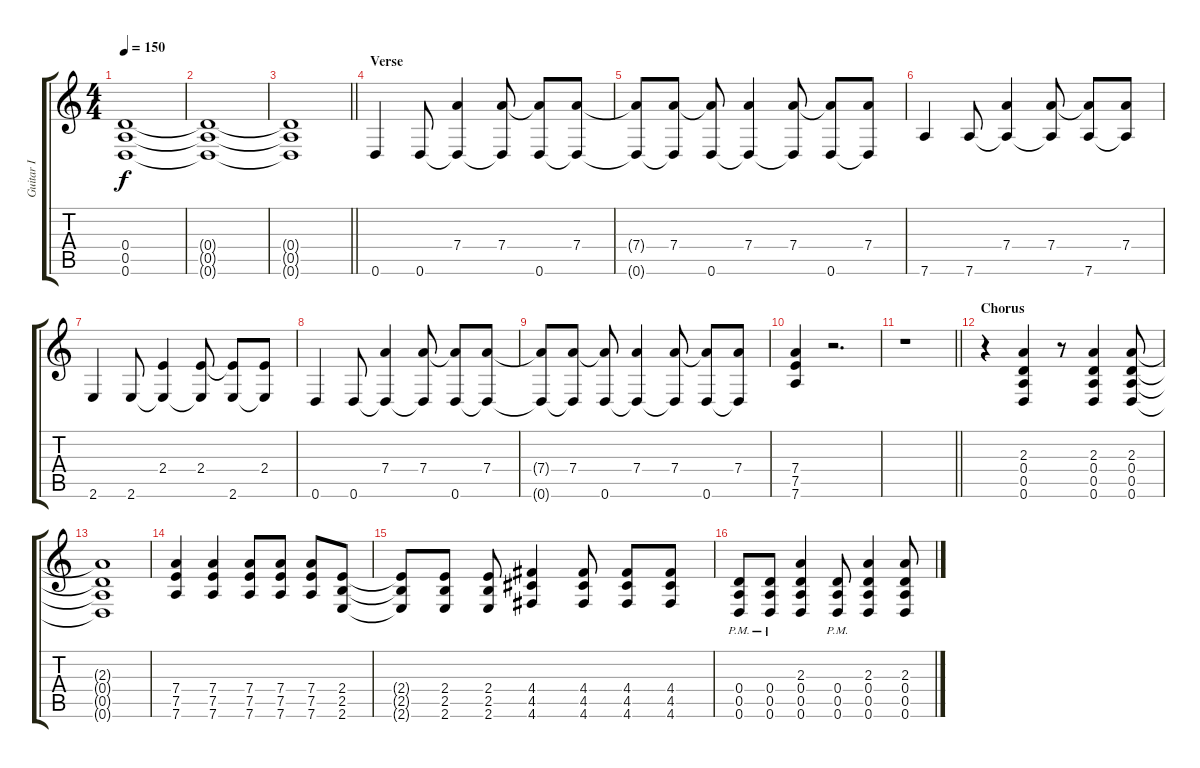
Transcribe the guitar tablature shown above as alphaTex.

\track ("Guitar I" "Guitar I") {instrument distortionguitar}
\staff {score tabs}
\tuning (E4 B3 G3 D3 A2 D2) {hide}
\ts (4 4)
\tempo 150
\clef g2
\ks c
(0.4{t} 0.5{t} 0.6{t}).1{dy f} |
(0.4{t} 0.5{t} 0.6{t}).1 |
\barLineRight lightlight
(0.4{t} 0.5{t} 0.6{t}).1 |
\section ("" "Verse")
0.6.4 0.6.8 (7.4 0.6{t}).4 (7.4 0.6{t}).8 (7.4{t} 0.6).8 (7.4 0.6{t}).8 |
(7.4{t} 0.6{t}).8 (7.4 0.6{t}).8 (7.4{t} 0.6).8 (7.4 0.6{t}).4 (7.4 0.6{t}).8 (7.4{t} 0.6).8 (7.4 0.6{t}).8 |
7.6.4 7.6.8 (7.4 7.6{t}).4 (7.4 7.6{t}).8 (7.4{t} 7.6).8 (7.4 7.6{t}).8 |
2.6.4 2.6.8 (2.4 2.6{t}).4 (2.4 2.6{t}).8 (2.4{t} 2.6).8 (2.4 2.6{t}).8 |
0.6.4 0.6.8 (7.4 0.6{t}).4 (7.4 0.6{t}).8 (7.4{t} 0.6).8 (7.4 0.6{t}).8 |
(7.4{t} 0.6{t}).8 (7.4 0.6{t}).8 (7.4{t} 0.6).8 (7.4 0.6{t}).4 (7.4 0.6{t}).8 (7.4{t} 0.6).8 (7.4 0.6{t}).8 |
(7.4 7.5 7.6).4 r.2{d} |
\barLineRight lightlight
r.1 |
\section ("" "Chorus")
r.4 (2.3 0.4 0.5 0.6).4 r.8 (2.3 0.4 0.5 0.6).4 (2.3 0.4 0.5 0.6).8 |
(2.3{t} 0.4{t} 0.5{t} 0.6{t}).1 |
(7.4 7.5 7.6).4 (7.4 7.5 7.6).4 (7.4 7.5 7.6).8 (7.4 7.5 7.6).8 (7.4 7.5 7.6).8 (2.4 2.5 2.6).8 |
(2.4{t} 2.5{t} 2.6{t}).8 (2.4 2.5 2.6).8 (2.4 2.5 2.6).8 (4.4 4.5 4.6).4 (4.4 4.5 4.6).8 (4.4 4.5 4.6).8 (4.4 4.5 4.6).8 |
(0.4{pm} 0.5{pm} 0.6{pm}).8 (0.4{pm} 0.5{pm} 0.6{pm}).8 (2.3 0.4 0.5 0.6).4 (0.4{pm} 0.5{pm} 0.6{pm}).8 (2.3 0.4 0.5 0.6).4 (2.3 0.4 0.5 0.6).8
